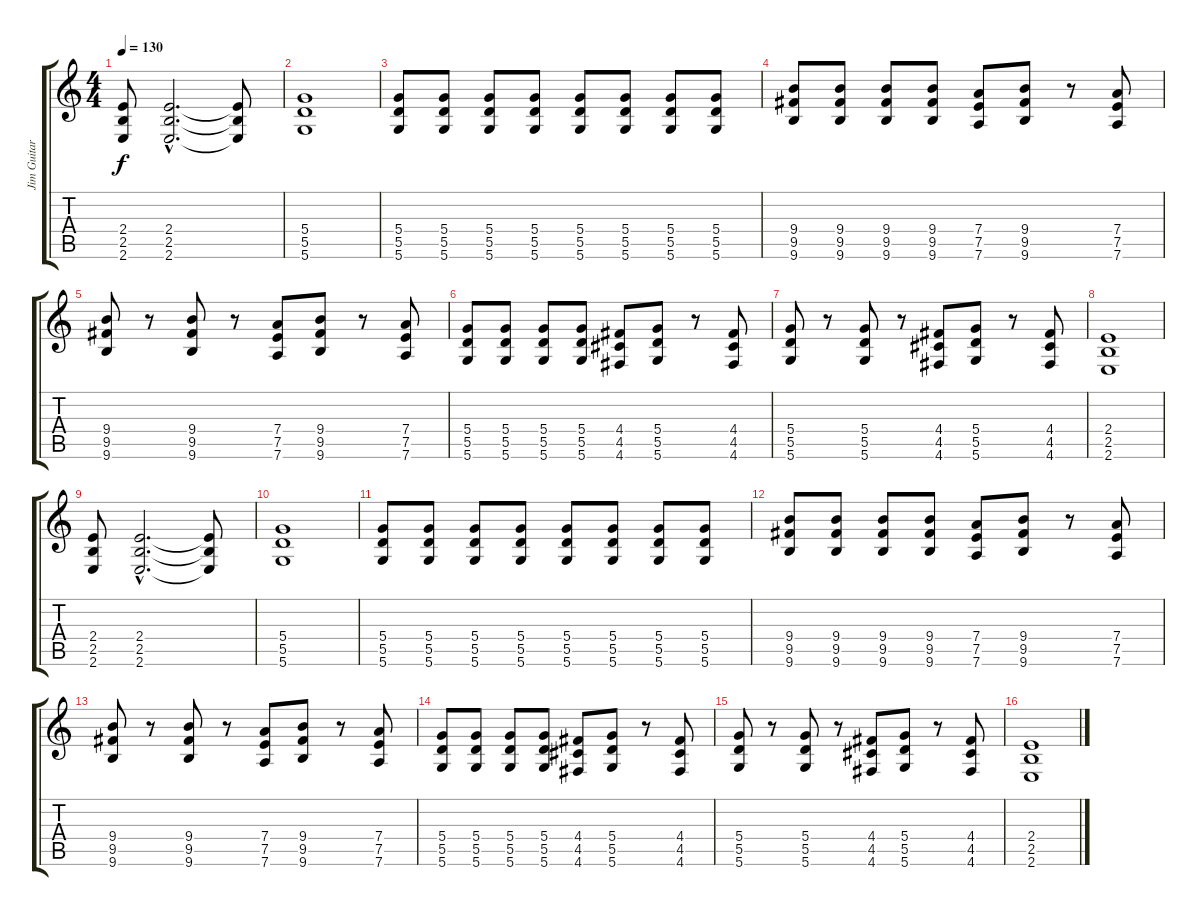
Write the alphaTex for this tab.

\track ("Jim Guitar" "Jim Guitar") {instrument electricguitarclean}
\staff {score tabs}
\tuning (E4 B3 G3 D3 A2 D2) {hide}
\ts (4 4)
\tempo 130
\clef g2
\ks c
(2.4 2.5 2.6).8{dy f} (2.4{hac} 2.5{hac} 2.6{hac}).2{d} (2.4{t} 2.5{t} 2.6{t}).8 |
(5.4 5.5 5.6).1 |
(5.4 5.5 5.6).8 (5.4 5.5 5.6).8 (5.4 5.5 5.6).8 (5.4 5.5 5.6).8 (5.4 5.5 5.6).8 (5.4 5.5 5.6).8 (5.4 5.5 5.6).8 (5.4 5.5 5.6).8 |
(9.4 9.5 9.6).8{instrument distortionguitar} (9.4 9.5 9.6).8 (9.4 9.5 9.6).8 (9.4 9.5 9.6).8 (7.4 7.5 7.6).8 (9.4 9.5 9.6).8 r.8 (7.4 7.5 7.6).8 |
(9.4 9.5 9.6).8 r.8 (9.4 9.5 9.6).8 r.8 (7.4 7.5 7.6).8 (9.4 9.5 9.6).8 r.8 (7.4 7.5 7.6).8 |
(5.4 5.5 5.6).8 (5.4 5.5 5.6).8 (5.4 5.5 5.6).8 (5.4 5.5 5.6).8 (4.4 4.5 4.6).8 (5.4 5.5 5.6).8 r.8 (4.4 4.5 4.6).8 |
(5.4 5.5 5.6).8 r.8 (5.4 5.5 5.6).8 r.8 (4.4 4.5 4.6).8 (5.4 5.5 5.6).8 r.8 (4.4 4.5 4.6).8 |
(2.4 2.5 2.6).1 |
(2.4 2.5 2.6).8 (2.4{hac} 2.5{hac} 2.6{hac}).2{d} (2.4{t} 2.5{t} 2.6{t}).8 |
(5.4 5.5 5.6).1 |
(5.4 5.5 5.6).8 (5.4 5.5 5.6).8 (5.4 5.5 5.6).8 (5.4 5.5 5.6).8 (5.4 5.5 5.6).8 (5.4 5.5 5.6).8 (5.4 5.5 5.6).8 (5.4 5.5 5.6).8 |
(9.4 9.5 9.6).8{instrument distortionguitar} (9.4 9.5 9.6).8 (9.4 9.5 9.6).8 (9.4 9.5 9.6).8 (7.4 7.5 7.6).8 (9.4 9.5 9.6).8 r.8 (7.4 7.5 7.6).8 |
(9.4 9.5 9.6).8 r.8 (9.4 9.5 9.6).8 r.8 (7.4 7.5 7.6).8 (9.4 9.5 9.6).8 r.8 (7.4 7.5 7.6).8 |
(5.4 5.5 5.6).8 (5.4 5.5 5.6).8 (5.4 5.5 5.6).8 (5.4 5.5 5.6).8 (4.4 4.5 4.6).8 (5.4 5.5 5.6).8 r.8 (4.4 4.5 4.6).8 |
(5.4 5.5 5.6).8 r.8 (5.4 5.5 5.6).8 r.8 (4.4 4.5 4.6).8 (5.4 5.5 5.6).8 r.8 (4.4 4.5 4.6).8 |
(2.4 2.5 2.6).1
